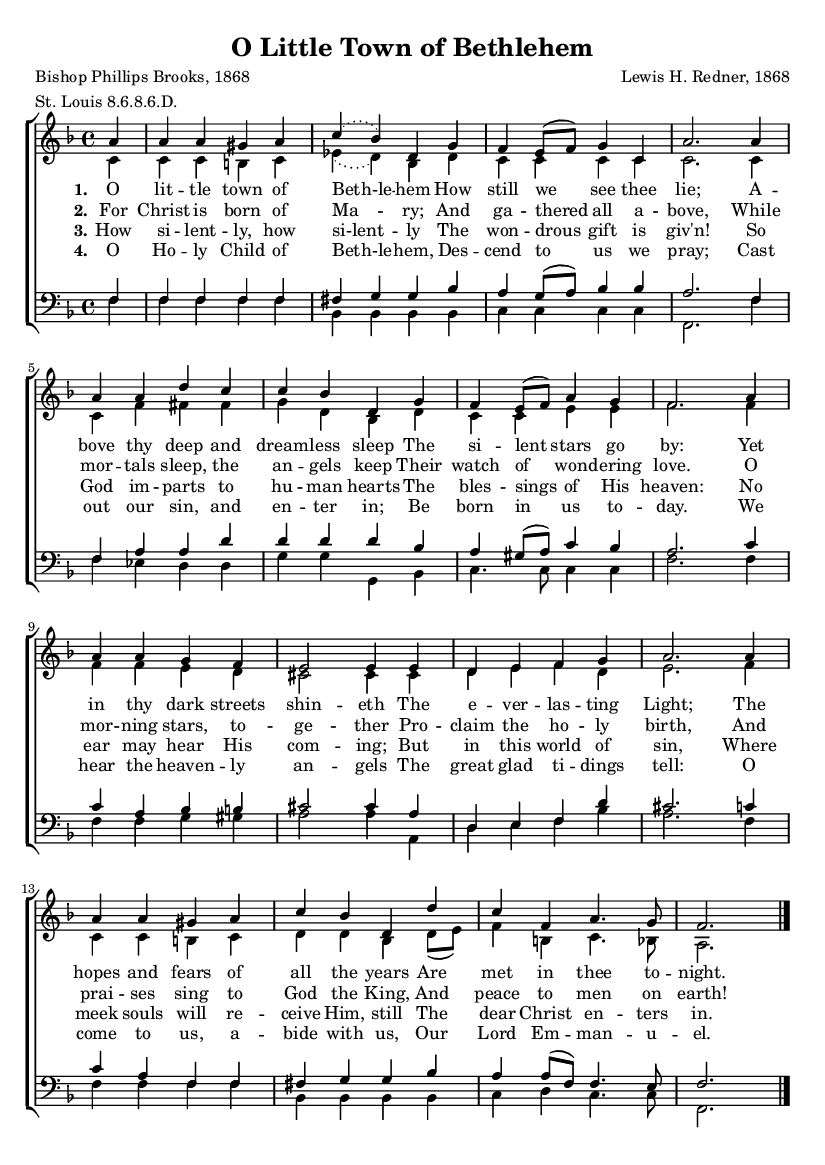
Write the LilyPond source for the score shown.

\header {
  filename = "o_little_town.ly"
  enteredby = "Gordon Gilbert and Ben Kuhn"
  composer = "Lewis H. Redner, 1868"
  poet = "Bishop Phillips Brooks, 1868"
  date=""
  title = "O Little Town of Bethlehem"
  toc_as = "O Little Town of Bethlehem (Lewis H. Redner)"
  % index_as = "O Little Town of Bethlehem!Redner"
  metre = "St. Louis 8.6.8.6.D."
  meter = \metre
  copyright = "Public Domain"
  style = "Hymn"
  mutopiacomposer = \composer
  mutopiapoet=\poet
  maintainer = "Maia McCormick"
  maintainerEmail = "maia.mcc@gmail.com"
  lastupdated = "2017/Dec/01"
}

\version "2.14.2"

\include "header.ly"
global= {
  \time 4/4
  \key g \major
  \partial 4
}

sop = \context Voice = "sop"    {
  \voiceOne
  \slurDotted
  b'4 | b' b' ais' b' | d''( c'') e' a' |
  \slurSolid
  g' fis'8( g') a'4 d' | b'2. b'4 |
  b' b' e'' d'' | d'' c'' e' a' |
  g' fis'8( g') b'4 a' | g'2. b'4 |
  b' b' a' g' | fis'2 fis'4 fis'4 |
  e' fis' g' a' | b'2. b'4 |
  b' b' ais' b' | d'' c'' e' e'' |
  d'' g' b'4. a'8 g'2. \bar "|."

}

alto=\context Voice = "alto"   {
  \voiceTwo
  \slurDotted
  d'4 | d' d' cis' d' | f'( e') c' e' |
  \slurSolid
  d' d' d' d' | d'2. d'4 |
  d' g' gis' gis' | a' e' c' e' |
  d' d' fis' fis' | g'2. g'4 |
  g' g' fis' e' | dis'2 dis'4 dis' |
  e' fis' g' e' | fis'2. g'4 |
  d' d' cis' d' | e' e' c' e'8( fis') |
  g'4 cis' d'4. c'8 | b2.
}

tenor = \context Voice = "tenor"   {
  \voiceOne
  g4 g g g g gis a a
  c' b a8( b) c'4 c' b2.
  g4 g b b e' e' e' e'
  c' b ais8( b) d'4 c' b2.
  d'4 d' b c' cis' dis'2 dis'4
  b e fis g e' dis'2.
  d'4 d' b g g gis a a
  c' b b8( g) g4. fis8 g2.
}

bass = \context Voice = "bass"   {
  \voiceTwo
  g4 g g g g c c c
  c d d d d g,2.
  g4 g f e e a a a,
  c d4. d8 d4 d g2.
  g4 g g a ais b2 b4
  b, e fis g c' b2.
  g4 g g g g c c c
  c d e d4. d8 g,2.
}
accomp=\chordmode {

}



stanzaa = \lyricmode {
  O lit -- tle town of Beth-le -- hem
  How still we see thee lie;
  A -- bove thy deep and dream -- less sleep
  The si -- lent stars go by:
  Yet in thy dark streets shin -- eth
  The e -- ver -- las -- ting Light;
  The hopes and fears of all the years
  Are met in thee to -- night.
}

stanzab = \lyricmode {
  For Christ is born of Ma --  ry;
  And ga -- thered all a -- bove,
  While mor -- tals sleep, the an -- gels keep
  Their watch of won -- dering love.
  O mor -- ning stars, to -- ge -- ther
  Pro -- claim the ho -- ly birth,
  And prai -- ses sing to God the King,
  And peace to men on earth!
}

stanzac = \lyricmode {
  How si -- lent -- ly, how si-lent -- ly
  The won -- drous gift is giv'n!
  So God im -- parts to hu -- man hearts
  The bles -- sings of His heaven:
  No ear may hear His com -- ing;
  But in this world of sin,
  Where meek souls will re -- ceive Him, still
  The dear Christ en -- ters in.
}

stanzad = \lyricmode {
  O Ho -- ly Child of Beth-le -- hem,
  Des -- cend to us we pray;
  Cast out our sin, and en -- ter in;
  Be born in us to -- day.
  We hear the heaven -- ly an -- gels
  The great glad ti -- dings tell:
  O come to us, a -- bide with us,
  Our Lord Em -- man -- u -- el.
}
stanzae = \lyricmode {

}
stanzaf = \lyricmode {

}

\score {
  \transpose g f
  \context ChoirStaff <<
    \context ChordNames \accomp
    \unset ChoirStaff.melismaBusyProperties
    \context Staff ="upper"  { \clef "G" <<
      \global
      \sop
      \alto
    >>}

    \lyricsto "sop" \context Lyrics = "stanza-1" {
      \set stanza = "1."
      \stanzaa }
    \lyricsto "sop" \context Lyrics = "stanza-2" {
      \set stanza = "2."
      \stanzab }
    \lyricsto "sop" \context Lyrics = "stanza-3" {
      \set stanza = "3."
      \stanzac }
    \lyricsto "sop" \context Lyrics = "stanza-4" {
      \set stanza = "4."
      \stanzad }
                                %	\lyricsto "sop" \context Lyrics = "stanza-5" {
                                %		\set stanza = "5."
                                %			\stanzae }
                                %	\lyricsto "sop" \context Lyrics = "stanza-6" {
                                %		\set stanza = "6."
                                %			\stanzaf }
    \context Staff = "lower"  { \clef "F"<<
      \global
      \tenor
      \bass
    >>}
  >>
}

